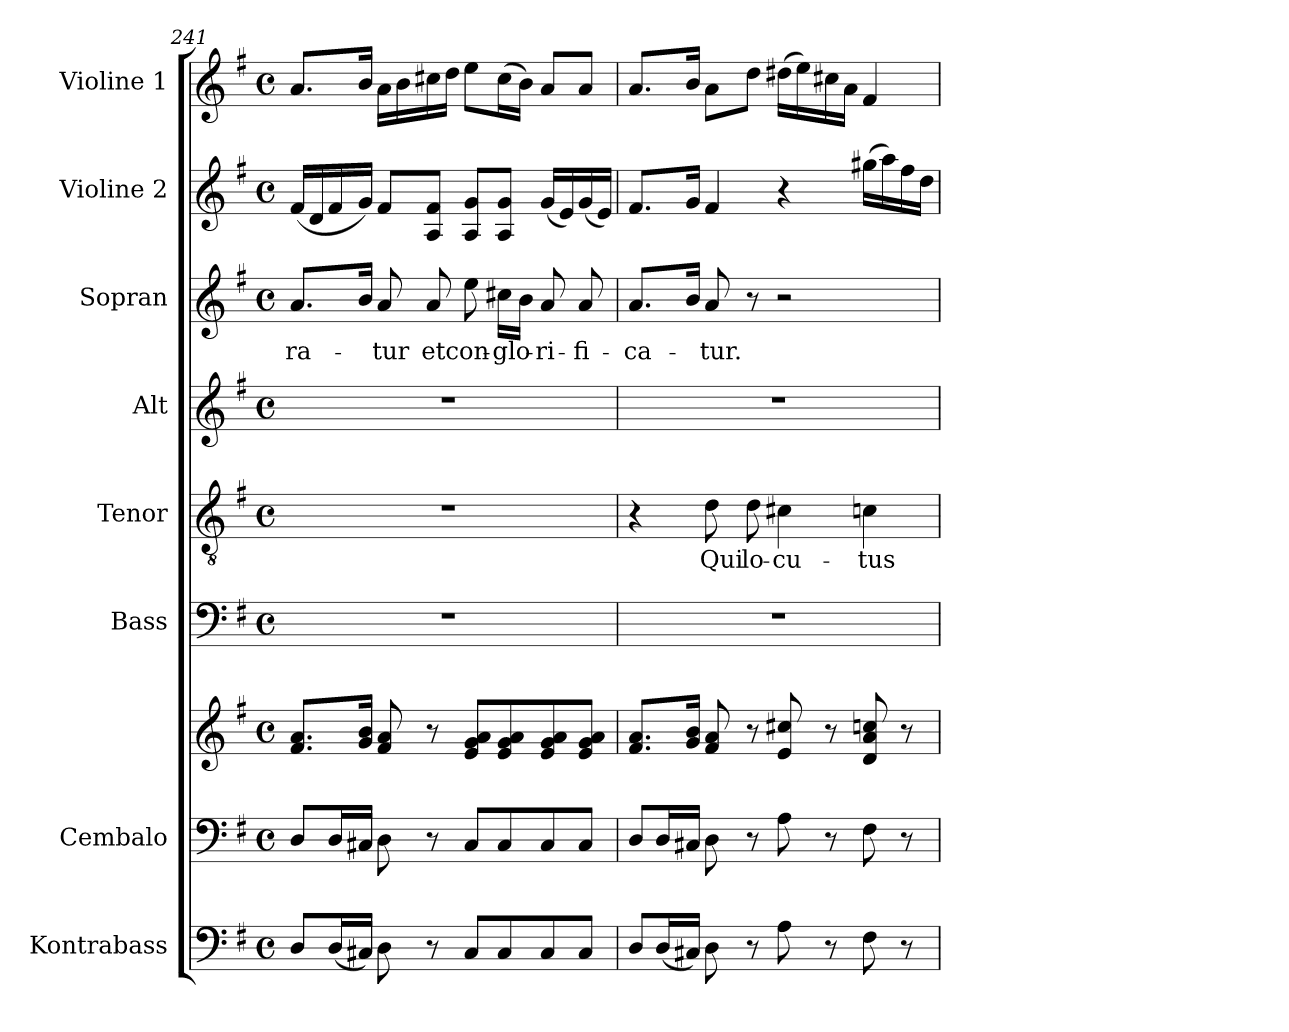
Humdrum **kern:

**kern	**kern	**kern	**kern	**kern	**text	**kern	**kern	**text	**kern	**kern
*part8	*part7	*part7	*part6	*part5	*part5	*part4	*part3	*part3	*part2	*part1
*staff9	*staff8	*staff7	*staff6	*staff5	*staff5	*staff4	*staff3	*staff3	*staff2	*staff1
*I"Kontrabass	*I"Cembalo	*	*I"Bass	*I"Tenor	*	*I"Alt	*I"Sopran	*	*I"Violine 2	*I"Violine 1
*I'Kb.	*I'Cemb.	*	*I'B.	*I'T.	*	*I'A.	*I'S.	*	*I'Vl. 2	*I'Vl. 1
!!LO:PB:g=z
*clefF4	*clefF4	*clefG2	*clefF4	*clefGv2	*	*clefG2	*clefG2	*	*clefG2	*clefG2
*ITrd7c12	*	*	*	*	*	*	*	*	*	*
*k[f#]	*k[f#]	*k[f#]	*k[f#]	*k[f#]	*	*k[f#]	*k[f#]	*	*k[f#]	*k[f#]
*G:	*G:	*G:	*G:	*G:	*	*G:	*G:	*	*G:	*G:
*M4/4	*M4/4	*M4/4	*M4/4	*M4/4	*	*M4/4	*M4/4	*	*M4/4	*M4/4
*met(c)	*met(c)	*met(c)	*met(c)	*met(c)	*	*met(c)	*met(c)	*	*met(c)	*met(c)
=241	=241	=241	=241	=241	=241	=241	=241	=241	=241	=241
!	!	!	!	!	!	!	!	!LO:LY:b	!	!
8DD/L	8D/L	8.f#/ 8.a/L	1r	1r	.	1r	8.a/L	-ra-	(<16f#/LL	8.a/L
.	.	.	.	.	.	.	.	.	16d/	.
(<16DD/L	16D/L	.	.	.	.	.	.	.	16f#/	.
16CC#X/JJ)	16C#X/JJ	16g/ 16b/Jk	.	.	.	.	16b/Jk	.	16g/JJ)	16b/Jk
!	!	!	!	!	!	!	!	!LO:LY:b	!	!
8DD\	8D\	8f#/ 8a/	.	.	.	.	8a/	-tur	8f#/L	16a\LL
.	.	.	.	.	.	.	.	.	.	16b\
!	!	!	!	!	!	!	!	!LO:LY:b	!	!
8r	8r	8r	.	.	.	.	8a/	et	8A/ 8f#/J	16cc#X\
.	.	.	.	.	.	.	.	.	.	16dd\JJ
!	!	!	!	!	!	!	!	!LO:LY:b	!	!
8CC#/L	8C#/L	8e/ 8g/ 8a/L	.	.	.	.	8ee\	con-	8A/ 8g/L	8ee\L
!	!	!	!	!	!	!	!	!LO:LY:b	!	!
8CC#/	8C#/	8e/ 8g/ 8a/	.	.	.	.	16cc#X\LL	-glo-	8A/ 8g/J	(>16cc#\L
.	.	.	.	.	.	.	16b\JJ	.	.	16b\JJ)
!	!	!	!	!	!	!	!	!LO:LY:b	!	!
8CC#/	8C#/	8e/ 8g/ 8a/	.	.	.	.	8a/	-ri-	(<16g/LL	8a/L
.	.	.	.	.	.	.	.	.	16e/)	.
!	!	!	!	!	!	!	!	!LO:LY:b	!	!
8CC#/J	8C#/J	8e/ 8g/ 8a/J	.	.	.	.	8a/	-fi-	(<16g/	8a/J
.	.	.	.	.	.	.	.	.	16e/JJ)	.
=242	=242	=242	=242	=242	=242	=242	=242	=242	=242	=242
!	!	!	!	!	!	!	!	!LO:LY:b	!	!
8DD/L	8D/L	8.f#/ 8.a/L	1r	4r	.	1r	8.a/L	-ca-	8.f#/L	8.a/L
(<16DD/L	16D/L	.	.	.	.	.	.	.	.	.
16CC#X/JJ)	16C#X/JJ	16g/ 16b/Jk	.	.	.	.	16b/Jk	.	16g/Jk	16b/Jk
!	!	!	!	!	!LO:LY:b	!	!	!LO:LY:b	!	!
8DD\	8D\	8f#/ 8a/	.	8d\	Qui	.	8a/	-tur.	4f#/	8a\L
!	!	!	!	!	!LO:LY:b	!	!	!	!	!
8r	8r	8r	.	8d\	lo-	.	8r	.	.	8dd\J
!	!	!	!	!	!LO:LY:b	!	!	!	!	!
8AA\	8A\	8e/ 8cc#X/	.	4c#X\	-cu-	.	2r	.	4r	(>16dd#X\LL
.	.	.	.	.	.	.	.	.	.	16ee\)
8r	8r	8r	.	.	.	.	.	.	.	16cc#X\
.	.	.	.	.	.	.	.	.	.	16a\JJ
!	!	!	!	!	!LO:LY:b	!	!	!	!	!
8FF#\	8F#\	8d/ 8a/ 8ccn/	.	4cn\	-tus	.	.	.	(>16gg#X\LL	4f#/
.	.	.	.	.	.	.	.	.	16aa\)	.
8r	8r	8r	.	.	.	.	.	.	16ff#\	.
.	.	.	.	.	.	.	.	.	16dd\JJ	.
=	=	=	=	=	=	=	=	=	=	=
*-	*-	*-	*-	*-	*-	*-	*-	*-	*-	*-
